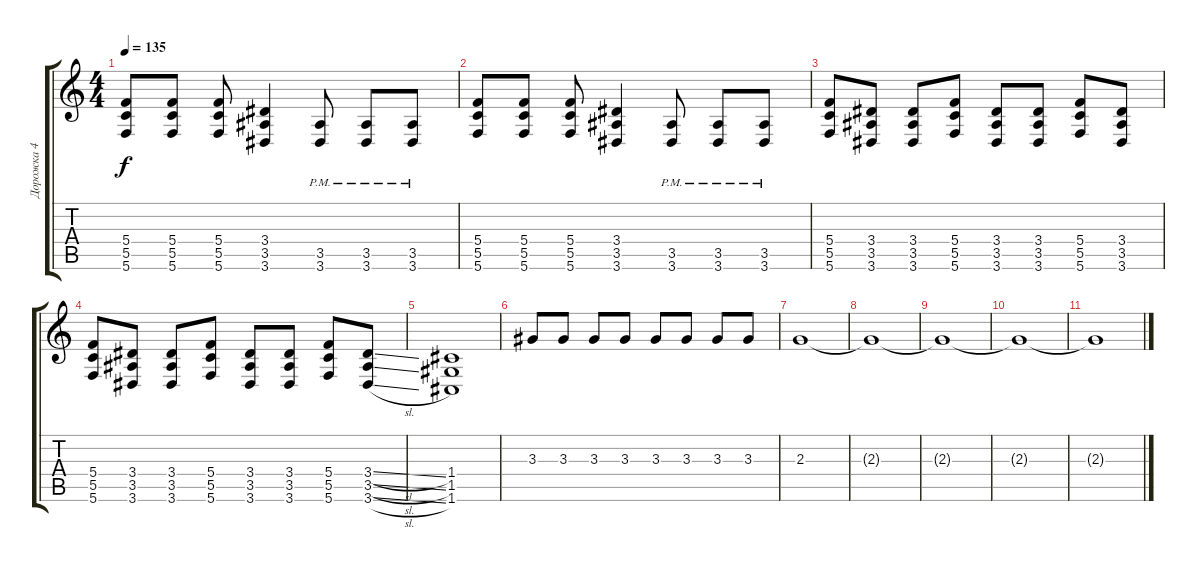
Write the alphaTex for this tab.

\track ("Дорожка 4" "Дорожка 4") {instrument overdrivenguitar}
\staff {score tabs}
\tuning (D4 A3 F3 C3 G2 C2) {hide}
\ts (4 4)
\tempo 135
\clef g2
\ks c
(5.4 5.5 5.6).8{dy f} (5.4 5.5 5.6).8 (5.4 5.5 5.6).8 (3.4 3.5 3.6).4 (3.5{pm} 3.6{pm}).8 (3.5{pm} 3.6{pm}).8 (3.5{pm} 3.6{pm}).8 |
(5.4 5.5 5.6).8 (5.4 5.5 5.6).8 (5.4 5.5 5.6).8 (3.4 3.5 3.6).4 (3.5{pm} 3.6{pm}).8 (3.5{pm} 3.6{pm}).8 (3.5{pm} 3.6{pm}).8 |
(5.4 5.5 5.6).8 (3.4 3.5 3.6).8 (3.4 3.5 3.6).8 (5.4 5.5 5.6).8 (3.4 3.5 3.6).8 (3.4 3.5 3.6).8 (5.4 5.5 5.6).8 (3.4 3.5 3.6).8 |
(5.4 5.5 5.6).8 (3.4 3.5 3.6).8 (3.4 3.5 3.6).8 (5.4 5.5 5.6).8 (3.4 3.5 3.6).8 (3.4 3.5 3.6).8 (5.4 5.5 5.6).8 (3.4{sl} 3.5{sl} 3.6{sl}).8 |
(1.4 1.5 1.6).1 |
3.3.8 3.3.8 3.3.8 3.3.8 3.3.8 3.3.8 3.3.8 3.3.8 |
2.3.1 |
2.3{t}.1 |
2.3{t}.1 |
2.3{t}.1 |
2.3{t}.1
